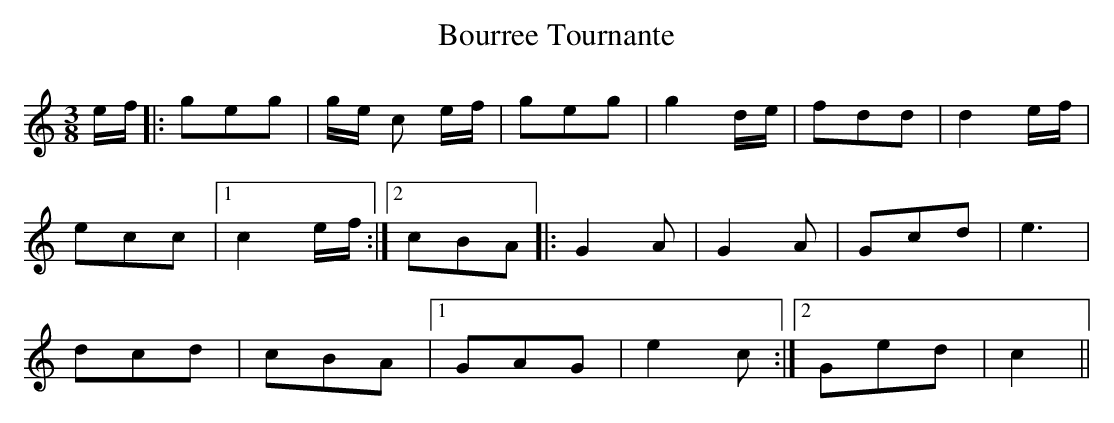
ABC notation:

X:1
T:Bourree Tournante
M:3/8
L:1/8
K:C
e/f/ |: geg | g/e/ c e/f/ | geg | g2 d/e/ | fdd | d2 e/f/ |
ecc |1 c2 e/f/ :|2 cBA |: G2A | G2A | Gcd | e3 |
dcd | cBA |1 GAG | e2c :|2 Ged | c2 ||
